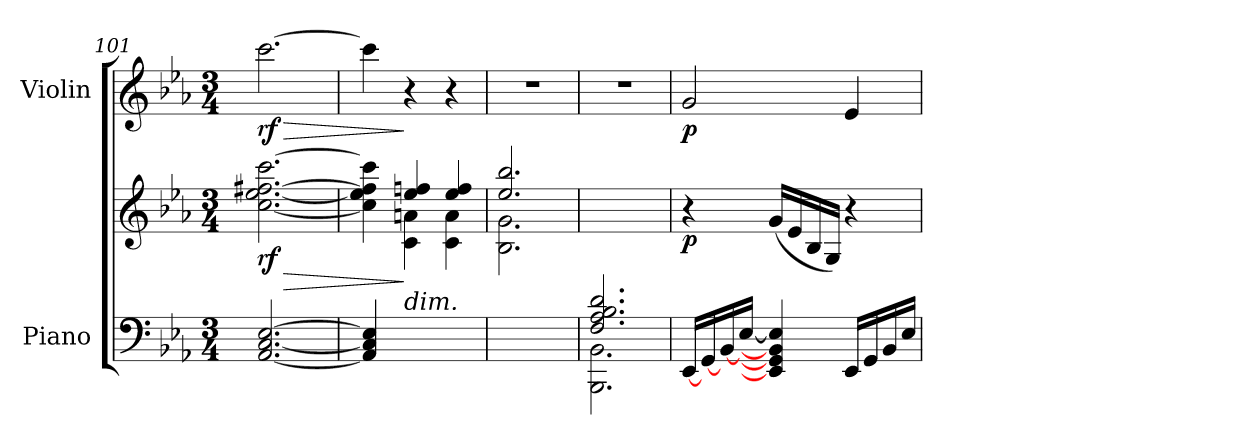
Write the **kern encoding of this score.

**kern	**kern	**dynam	**kern	**dynam
*part2	*part2	*part2	*part1	*part1
*staff3	*staff2	*staff2/3	*staff1	*staff1
*I"Piano	*	*	*I"Violin	*
*I'Pno	*	*	*I'Vln	*
*clefF4	*clefG2	*	*clefG2	*
*k[b-e-a-]	*k[b-e-a-]	*	*k[b-e-a-]	*
*M3/4	*M3/4	*	*M3/4	*
=101	=101	=101	=101	=101
!	!	!LO:HP:b	!	!LO:HP:b
!	!	!LO:DY:n=1:b	!	!LO:DY:n=1:b
[2.AA-/ [2.C/ [2.E-/	[2.cc\ [2.ee-\ [2.ff#X\ [2.ccc\	> rf	[2.ccc\	> rf
!!LO:LB:g=z
=102	=102	=102	=102	=102
*	*^	*	*	*
4AA-/] 4C/] 4E-/]	4cc\] 4ee-\] 4ff#\] 4ccc\]	4ryy	.	4ccc\]	.
!	!LO:TX:b:i:t=dim.	!	!	!	!
2ryy	4ee-/ 4ffn/	4c\ 4an\	]	4r	]
.	4ee-/ 4ff/	4c\ 4a\	.	4r	.
=103	=103	=103	=103	=103	=103
2.ryy	2.ee-/ 2.bb-/	2.B-\ 2.g\	.	2.r	.
*	*v	*v	*	*	*
=104	=104	=104	=104	=104
*^	*	*	*	*
2.F/ 2.A-/ 2.B-/ 2.d/	2.BBB-\ 2.BB-\	2.ryy	.	2.r	.
=105	=105	=105	=105	=105	=105
!	!	!	!LO:DY:b	!	!LO:DY:b
*v	*v	*	*	*	*
[16EE-/LL	4r	p	2g/	p
[16GG/	.	.	.	.
[16BB-/	.	.	.	.
[16E-/JJ	.	.	.	.
4EE-/] 4GG/] 4BB-/] 4E-/]	(<16g/LL	.	.	.
.	16e-/	.	.	.
.	16B-/	.	.	.
.	16G/JJ)	.	.	.
16EE-/LL	4r	.	4e-/	.
16GG/	.	.	.	.
16BB-/	.	.	.	.
16E-/JJ	.	.	.	.
=	=	=	=	=
*-	*-	*-	*-	*-
